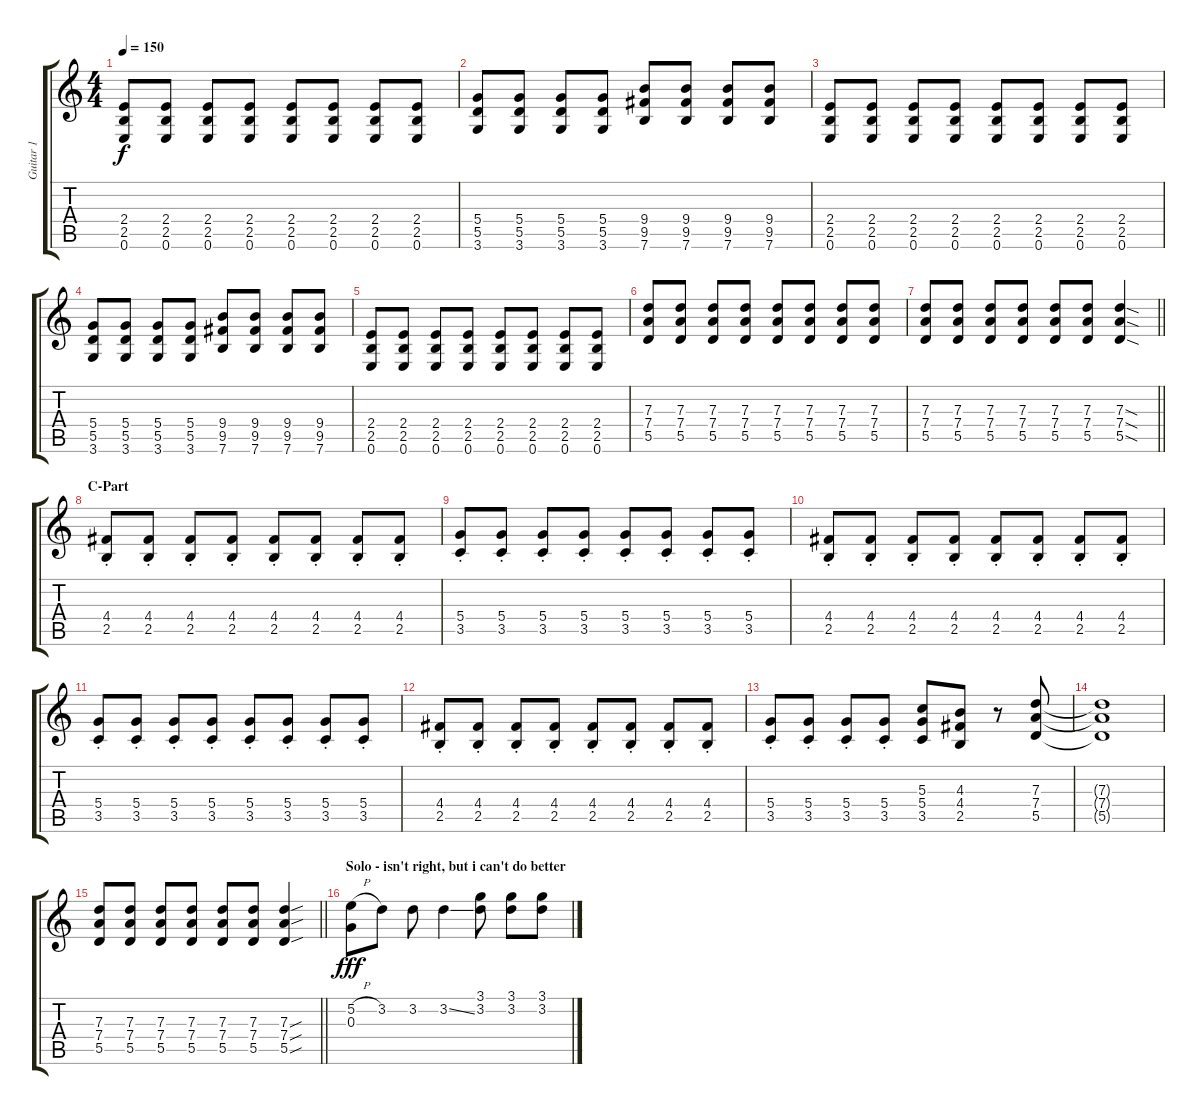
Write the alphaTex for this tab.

\track ("Guitar 1" "Guitar 1") {instrument overdrivenguitar}
\staff {score tabs}
\tuning (E4 B3 G3 D3 A2 E2) {hide}
\ts (4 4)
\tempo 150
\clef g2
\ks c
(2.4 2.5 0.6).8{dy f} (2.4 2.5 0.6).8 (2.4 2.5 0.6).8 (2.4 2.5 0.6).8 (2.4 2.5 0.6).8 (2.4 2.5 0.6).8 (2.4 2.5 0.6).8 (2.4 2.5 0.6).8 |
(5.4 5.5 3.6).8 (5.4 5.5 3.6).8 (5.4 5.5 3.6).8 (5.4 5.5 3.6).8 (9.4 9.5 7.6).8 (9.4 9.5 7.6).8 (9.4 9.5 7.6).8 (9.4 9.5 7.6).8 |
(2.4 2.5 0.6).8 (2.4 2.5 0.6).8 (2.4 2.5 0.6).8 (2.4 2.5 0.6).8 (2.4 2.5 0.6).8 (2.4 2.5 0.6).8 (2.4 2.5 0.6).8 (2.4 2.5 0.6).8 |
(5.4 5.5 3.6).8 (5.4 5.5 3.6).8 (5.4 5.5 3.6).8 (5.4 5.5 3.6).8 (9.4 9.5 7.6).8 (9.4 9.5 7.6).8 (9.4 9.5 7.6).8 (9.4 9.5 7.6).8 |
(2.4 2.5 0.6).8 (2.4 2.5 0.6).8 (2.4 2.5 0.6).8 (2.4 2.5 0.6).8 (2.4 2.5 0.6).8 (2.4 2.5 0.6).8 (2.4 2.5 0.6).8 (2.4 2.5 0.6).8 |
(7.3 7.4 5.5).8 (7.3 7.4 5.5).8 (7.3 7.4 5.5).8 (7.3 7.4 5.5).8 (7.3 7.4 5.5).8 (7.3 7.4 5.5).8 (7.3 7.4 5.5).8 (7.3 7.4 5.5).8 |
\barLineRight lightlight
(7.3 7.4 5.5).8 (7.3 7.4 5.5).8 (7.3 7.4 5.5).8 (7.3 7.4 5.5).8 (7.3 7.4 5.5).8 (7.3 7.4 5.5).8 (7.3{sod} 7.4{sod} 5.5{sod}).4 |
\section ("" "C-Part")
(4.4{st} 2.5{st}).8{volume 13} (4.4{st} 2.5{st}).8 (4.4{st} 2.5{st}).8 (4.4{st} 2.5{st}).8 (4.4{st} 2.5{st}).8 (4.4{st} 2.5{st}).8 (4.4{st} 2.5{st}).8 (4.4{st} 2.5{st}).8 |
(5.4{st} 3.5{st}).8 (5.4{st} 3.5{st}).8 (5.4{st} 3.5{st}).8 (5.4{st} 3.5{st}).8 (5.4{st} 3.5{st}).8 (5.4{st} 3.5{st}).8 (5.4{st} 3.5{st}).8 (5.4{st} 3.5{st}).8 |
(4.4{st} 2.5{st}).8 (4.4{st} 2.5{st}).8 (4.4{st} 2.5{st}).8 (4.4{st} 2.5{st}).8 (4.4{st} 2.5{st}).8 (4.4{st} 2.5{st}).8 (4.4{st} 2.5{st}).8 (4.4{st} 2.5{st}).8 |
(5.4{st} 3.5{st}).8 (5.4{st} 3.5{st}).8 (5.4{st} 3.5{st}).8 (5.4{st} 3.5{st}).8 (5.4{st} 3.5{st}).8 (5.4{st} 3.5{st}).8 (5.4{st} 3.5{st}).8 (5.4{st} 3.5{st}).8 |
(4.4{st} 2.5{st}).8 (4.4{st} 2.5{st}).8 (4.4{st} 2.5{st}).8 (4.4{st} 2.5{st}).8 (4.4{st} 2.5{st}).8 (4.4{st} 2.5{st}).8 (4.4{st} 2.5{st}).8 (4.4{st} 2.5{st}).8 |
(5.4{st} 3.5{st}).8 (5.4{st} 3.5{st}).8 (5.4{st} 3.5{st}).8 (5.4{st} 3.5{st}).8 (5.3 5.4 3.5).8 (4.3 4.4 2.5).8 r.8 (7.3 7.4 5.5).8 |
(7.3{t} 7.4{t} 5.5{t}).1 |
\barLineRight lightlight
(7.3 7.4 5.5).8 (7.3 7.4 5.5).8 (7.3 7.4 5.5).8 (7.3 7.4 5.5).8 (7.3 7.4 5.5).8 (7.3 7.4 5.5).8 (7.3{sou} 7.4{sou} 5.5{sou}).4 |
\section ("" "Solo - isn't right, but i can't do better")
(5.2{h} 0.3).8{dy fff volume 16 instrument overdrivenguitar} 3.2.8 3.2.8 3.2{ss}.4 (3.1 3.2).8 (3.1 3.2).8 (3.1 3.2).8
